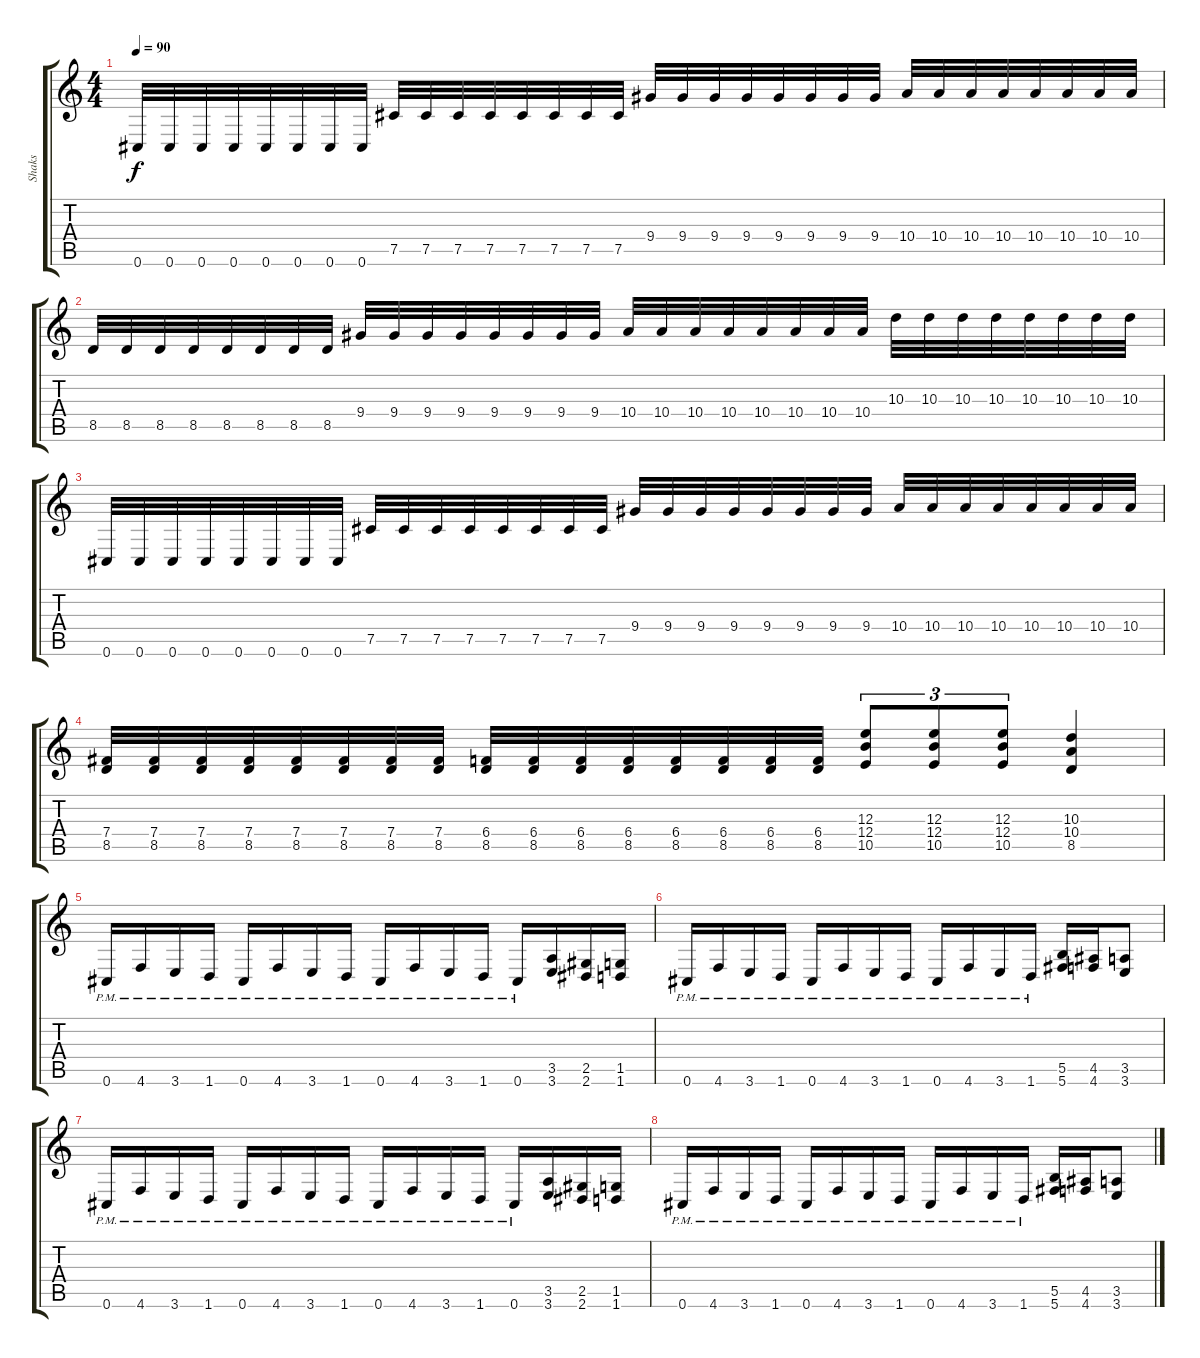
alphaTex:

\track ("Shaks" "Shaks") {instrument distortionguitar}
\staff {score tabs}
\tuning (Db4 Ab3 E3 B2 Gb2 Db2) {hide}
\ts (4 4)
\tempo 90
\clef g2
\ks c
0.6.32{dy f} 0.6.32 0.6.32 0.6.32 0.6.32 0.6.32 0.6.32 0.6.32 7.5.32 7.5.32 7.5.32 7.5.32 7.5.32 7.5.32 7.5.32 7.5.32 9.4.32 9.4.32 9.4.32 9.4.32 9.4.32 9.4.32 9.4.32 9.4.32 10.4.32 10.4.32 10.4.32 10.4.32 10.4.32 10.4.32 10.4.32 10.4.32 |
8.5.32 8.5.32 8.5.32 8.5.32 8.5.32 8.5.32 8.5.32 8.5.32 9.4.32 9.4.32 9.4.32 9.4.32 9.4.32 9.4.32 9.4.32 9.4.32 10.4.32 10.4.32 10.4.32 10.4.32 10.4.32 10.4.32 10.4.32 10.4.32 10.3.32 10.3.32 10.3.32 10.3.32 10.3.32 10.3.32 10.3.32 10.3.32 |
0.6.32 0.6.32 0.6.32 0.6.32 0.6.32 0.6.32 0.6.32 0.6.32 7.5.32 7.5.32 7.5.32 7.5.32 7.5.32 7.5.32 7.5.32 7.5.32 9.4.32 9.4.32 9.4.32 9.4.32 9.4.32 9.4.32 9.4.32 9.4.32 10.4.32 10.4.32 10.4.32 10.4.32 10.4.32 10.4.32 10.4.32 10.4.32 |
(7.4 8.5).32 (7.4 8.5).32 (7.4 8.5).32 (7.4 8.5).32 (7.4 8.5).32 (7.4 8.5).32 (7.4 8.5).32 (7.4 8.5).32 (6.4 8.5).32 (6.4 8.5).32 (6.4 8.5).32 (6.4 8.5).32 (6.4 8.5).32 (6.4 8.5).32 (6.4 8.5).32 (6.4 8.5).32 (12.3 12.4 10.5).8{tu (3 2)} (12.3 12.4 10.5).8{tu (3 2)} (12.3 12.4 10.5).8{tu (3 2)} (10.3 10.4 8.5).4 |
0.6{pm}.16 4.6{pm}.16 3.6{pm}.16 1.6{pm}.16 0.6{pm}.16 4.6{pm}.16 3.6{pm}.16 1.6{pm}.16 0.6{pm}.16 4.6{pm}.16 3.6{pm}.16 1.6{pm}.16 0.6{pm}.16 (3.5 3.6).16 (2.5 2.6).16 (1.5 1.6).16 |
0.6{pm}.16 4.6{pm}.16 3.6{pm}.16 1.6{pm}.16 0.6{pm}.16 4.6{pm}.16 3.6{pm}.16 1.6{pm}.16 0.6{pm}.16 4.6{pm}.16 3.6{pm}.16 1.6{pm}.16 (5.5 5.6).16 (4.5 4.6).16 (3.5 3.6).8 |
0.6{pm}.16 4.6{pm}.16 3.6{pm}.16 1.6{pm}.16 0.6{pm}.16 4.6{pm}.16 3.6{pm}.16 1.6{pm}.16 0.6{pm}.16 4.6{pm}.16 3.6{pm}.16 1.6{pm}.16 0.6{pm}.16 (3.5 3.6).16 (2.5 2.6).16 (1.5 1.6).16 |
0.6{pm}.16 4.6{pm}.16 3.6{pm}.16 1.6{pm}.16 0.6{pm}.16 4.6{pm}.16 3.6{pm}.16 1.6{pm}.16 0.6{pm}.16 4.6{pm}.16 3.6{pm}.16 1.6{pm}.16 (5.5 5.6).16 (4.5 4.6).16 (3.5 3.6).8
